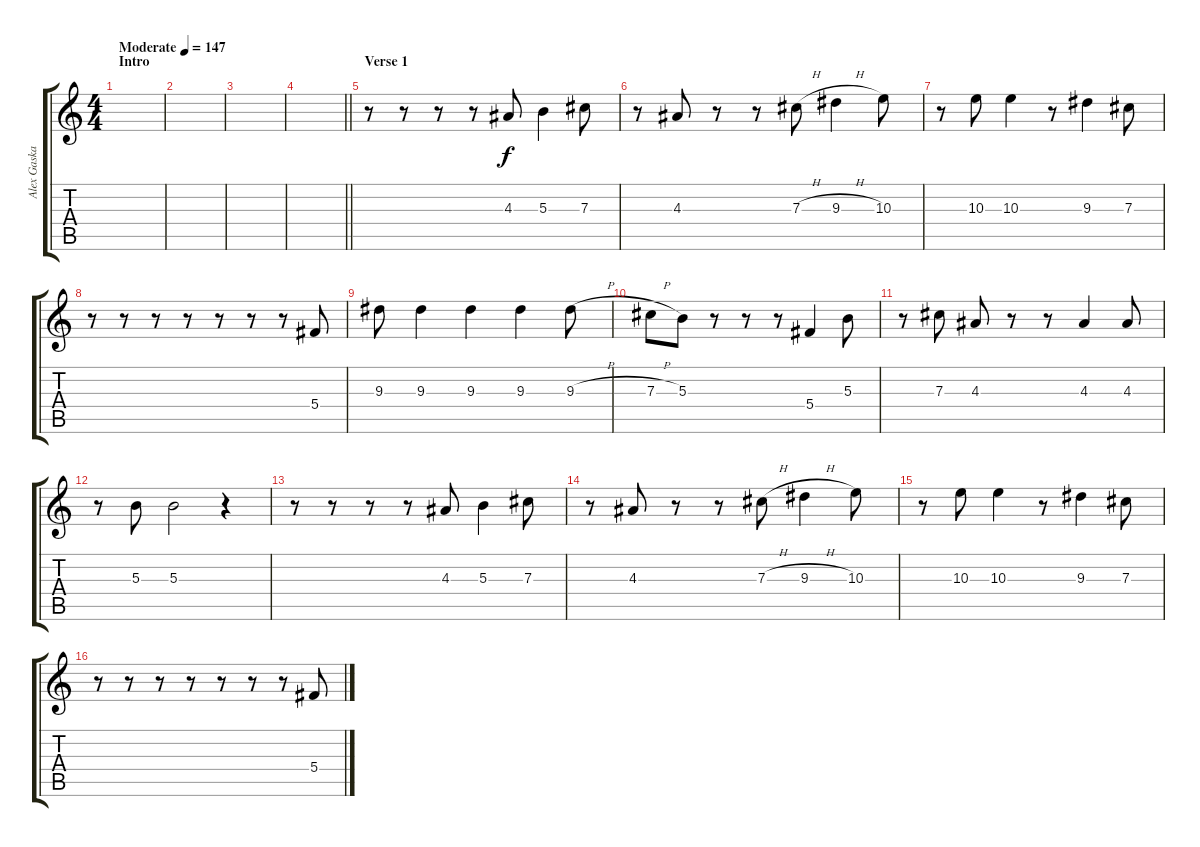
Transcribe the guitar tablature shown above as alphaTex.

\track ("Alex Gaskarth (Vocals)" "Alex Gaska") {instrument acousticguitarnylon}
\staff {score tabs}
\tuning (Eb4 Bb3 Gb3 Db3 Ab2 Eb2) {hide}
\ts (4 4)
\section ("" "Intro")
\tempo (147 "Moderate")
\clef g2
\ks c
|
|
|
\barLineRight lightlight
|
\section ("" "Verse 1")
r.8 r.8 r.8 r.8 4.3.8 5.3.4 7.3.8 |
r.8 4.3.8 r.8 r.8 7.3{h}.8 9.3{h}.4 10.3.8 |
r.8 10.3.8 10.3.4 r.8 9.3.4 7.3.8 |
r.8 r.8 r.8 r.8 r.8 r.8 r.8 5.4.8 |
9.3.8 9.3.4 9.3.4 9.3.4 9.3{h}.8 |
7.3{h}.8 5.3.8 r.8 r.8 r.8 5.4.4 5.3.8 |
r.8 7.3.8 4.3.8 r.8 r.8 4.3.4 4.3.8 |
r.8 5.3.8 5.3.2 r.4 |
r.8 r.8 r.8 r.8 4.3.8 5.3.4 7.3.8 |
r.8 4.3.8 r.8 r.8 7.3{h}.8 9.3{h}.4 10.3.8 |
r.8 10.3.8 10.3.4 r.8 9.3.4 7.3.8 |
r.8 r.8 r.8 r.8 r.8 r.8 r.8 5.4.8
